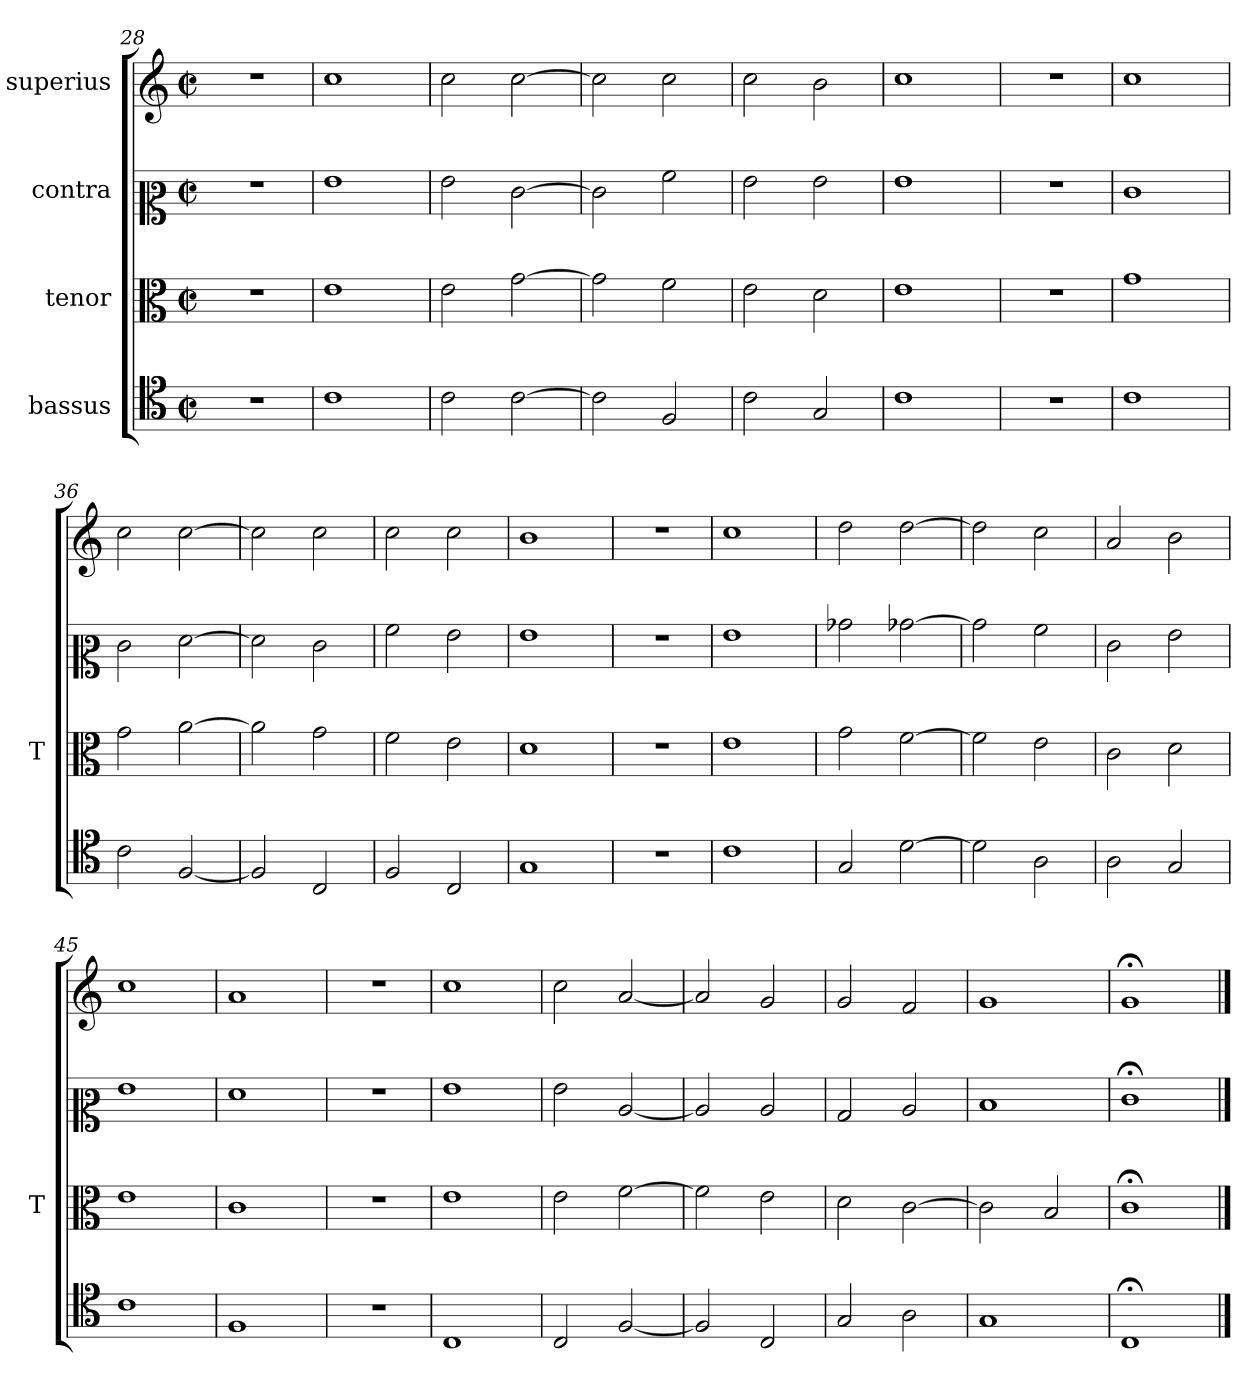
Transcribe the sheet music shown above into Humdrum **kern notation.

**kern	**kern	**kern	**kern
*part4	*part3	*part2	*part1
*staff4	*staff3	*staff2	*staff1
*I"bassus	*I"tenor	*I"contra	*I"superius
*	*I'T	*	*
*clefC4	*clefC3	*clefC2	*clefG2
*M2/2	*M2/2	*M2/2	*M2/2
*met(c|)	*met(c|)	*met(c|)	*met(c|)
=28	=28	=28	=28
1r	1r	1r	1r
=29	=29	=29	=29
1c	1e	1g	1cc
=30	=30	=30	=30
2c	2e	2g	2cc
[2c	[2g	[2e	[2cc
=31	=31	=31	=31
2c]	2g]	2e]	2cc]
2F	2f	2a	2cc
=32	=32	=32	=32
2c	2e	2g	2cc
2G	2d	2g	2b
=33	=33	=33	=33
1c	1e	1g	1cc
=34	=34	=34	=34
1r	1r	1r	1r
=35	=35	=35	=35
1c	1g	1e	1cc
=36	=36	=36	=36
2c	2g	2e	2cc
[2F	[2a	[2f	[2cc
=37	=37	=37	=37
2F]	2a]	2f]	2cc]
2C	2g	2e	2cc
=38	=38	=38	=38
2F	2f	2a	2cc
2C	2e	2g	2cc
=39	=39	=39	=39
1G	1d	1g	1b
=40	=40	=40	=40
1r	1r	1r	1r
=41	=41	=41	=41
1c	1e	1g	1cc
=42	=42	=42	=42
2G	2g	2b-X	2dd
[2d	[2f	[2b-X	[2dd
=43	=43	=43	=43
2d]	2f]	2b-]	2dd]
2A	2e	2a	2cc
=44	=44	=44	=44
2A	2c	2e	2a
2G	2d	2g	2b
=45	=45	=45	=45
1c	1e	1g	1cc
=46	=46	=46	=46
1F	1c	1f	1a
=47	=47	=47	=47
1r	1r	1r	1r
=48	=48	=48	=48
1C	1e	1g	1cc
=49	=49	=49	=49
2C	2e	2g	2cc
[2F	[2f	[2c	[2a
=50	=50	=50	=50
2F]	2f]	2c]	2a]
2C	2e	2c	2g
=51	=51	=51	=51
2G	2d	2B	2g
2A	[2c	2c	2f
=52	=52	=52	=52
1G	2c]	1d	1g
.	2B	.	.
=53	=53	=53	=53
1C;<	1c;<	1e;<	1g;<
==	==	==	==
*-	*-	*-	*-
